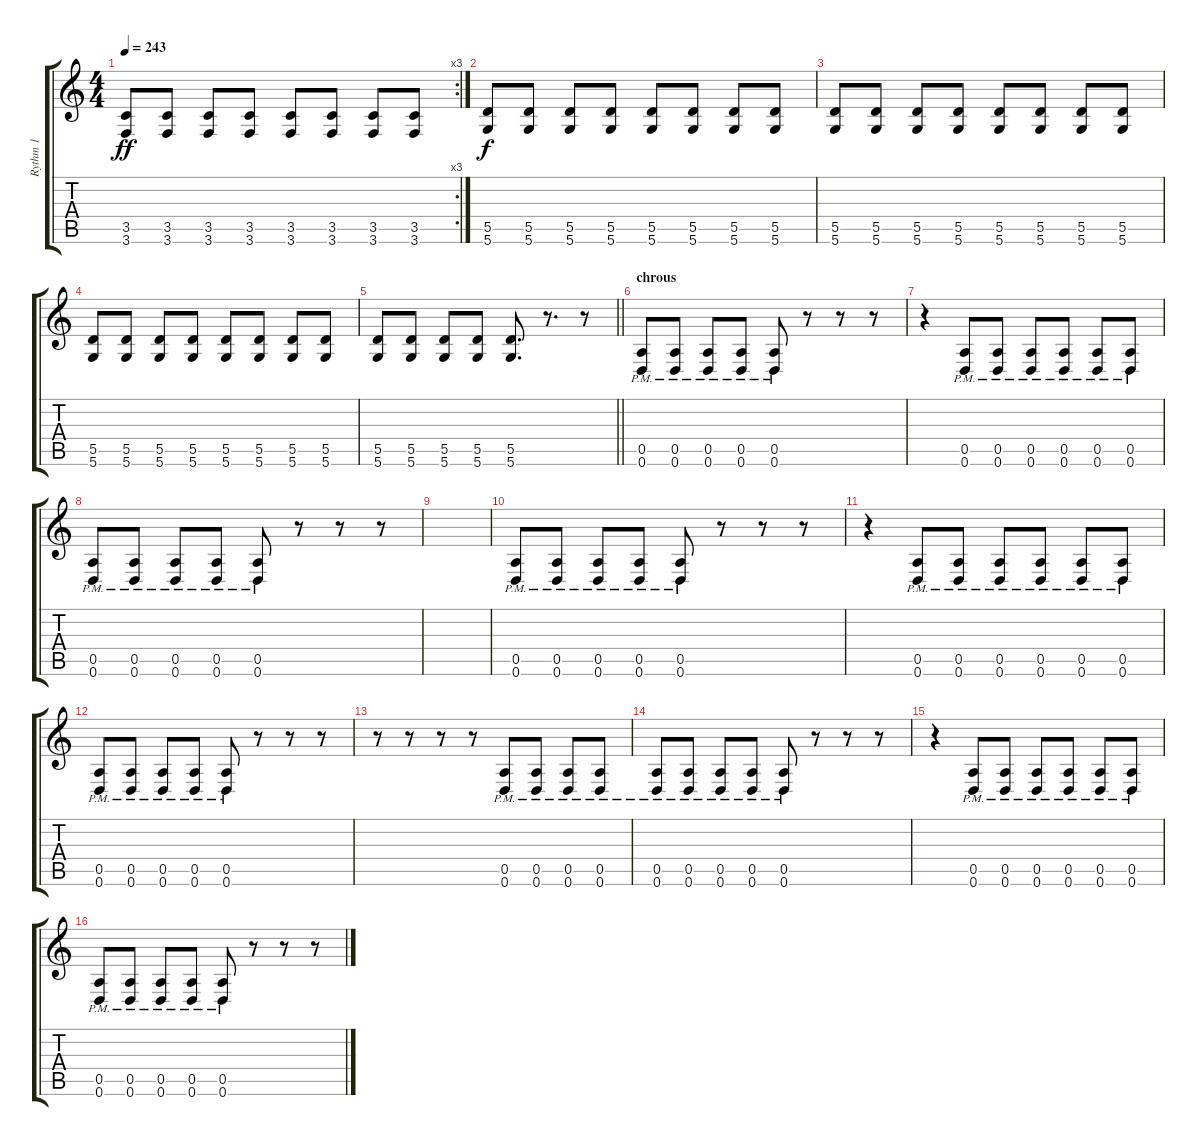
\track ("Rythm 1" "Rythm 1") {instrument distortionguitar}
\staff {score tabs}
\tuning (E4 B3 G3 D3 A2 D2) {hide}
\rc 3
\ts (4 4)
\tempo 243
\clef g2
\ks c
(3.5 3.6).8{dy ff} (3.5 3.6).8 (3.5 3.6).8 (3.5 3.6).8 (3.5 3.6).8 (3.5 3.6).8 (3.5 3.6).8 (3.5 3.6).8 |
(5.5 5.6).8{dy f} (5.5 5.6).8 (5.5 5.6).8 (5.5 5.6).8 (5.5 5.6).8 (5.5 5.6).8 (5.5 5.6).8 (5.5 5.6).8 |
(5.5 5.6).8 (5.5 5.6).8 (5.5 5.6).8 (5.5 5.6).8 (5.5 5.6).8 (5.5 5.6).8 (5.5 5.6).8 (5.5 5.6).8 |
(5.5 5.6).8 (5.5 5.6).8 (5.5 5.6).8 (5.5 5.6).8 (5.5 5.6).8 (5.5 5.6).8 (5.5 5.6).8 (5.5 5.6).8 |
\barLineRight lightlight
(5.5 5.6).8 (5.5 5.6).8 (5.5 5.6).8 (5.5 5.6).8 (5.5 5.6).8{d} r.8{d} r.8 |
\section ("" "chrous")
(0.5{pm} 0.6{pm}).8 (0.5{pm} 0.6{pm}).8 (0.5{pm} 0.6{pm}).8 (0.5{pm} 0.6{pm}).8 (0.5{pm} 0.6{pm}).8 r.8 r.8 r.8 |
r.4 (0.5{pm} 0.6{pm}).8 (0.5{pm} 0.6{pm}).8 (0.5{pm} 0.6{pm}).8 (0.5{pm} 0.6{pm}).8 (0.5{pm} 0.6{pm}).8 (0.5{pm} 0.6{pm}).8 |
(0.5{pm} 0.6{pm}).8 (0.5{pm} 0.6{pm}).8 (0.5{pm} 0.6{pm}).8 (0.5{pm} 0.6{pm}).8 (0.5{pm} 0.6{pm}).8 r.8 r.8 r.8 |
|
(0.5{pm} 0.6{pm}).8 (0.5{pm} 0.6{pm}).8 (0.5{pm} 0.6{pm}).8 (0.5{pm} 0.6{pm}).8 (0.5{pm} 0.6{pm}).8 r.8 r.8 r.8 |
r.4 (0.5{pm} 0.6{pm}).8 (0.5{pm} 0.6{pm}).8 (0.5{pm} 0.6{pm}).8 (0.5{pm} 0.6{pm}).8 (0.5{pm} 0.6{pm}).8 (0.5{pm} 0.6{pm}).8 |
(0.5{pm} 0.6{pm}).8 (0.5{pm} 0.6{pm}).8 (0.5{pm} 0.6{pm}).8 (0.5{pm} 0.6{pm}).8 (0.5{pm} 0.6{pm}).8 r.8 r.8 r.8 |
r.8 r.8 r.8 r.8 (0.5{pm} 0.6{pm}).8 (0.5{pm} 0.6{pm}).8 (0.5{pm} 0.6{pm}).8 (0.5{pm} 0.6{pm}).8 |
(0.5{pm} 0.6{pm}).8 (0.5{pm} 0.6{pm}).8 (0.5{pm} 0.6{pm}).8 (0.5{pm} 0.6{pm}).8 (0.5{pm} 0.6{pm}).8 r.8 r.8 r.8 |
r.4 (0.5{pm} 0.6{pm}).8 (0.5{pm} 0.6{pm}).8 (0.5{pm} 0.6{pm}).8 (0.5{pm} 0.6{pm}).8 (0.5{pm} 0.6{pm}).8 (0.5{pm} 0.6{pm}).8 |
(0.5{pm} 0.6{pm}).8 (0.5{pm} 0.6{pm}).8 (0.5{pm} 0.6{pm}).8 (0.5{pm} 0.6{pm}).8 (0.5{pm} 0.6{pm}).8 r.8 r.8 r.8
